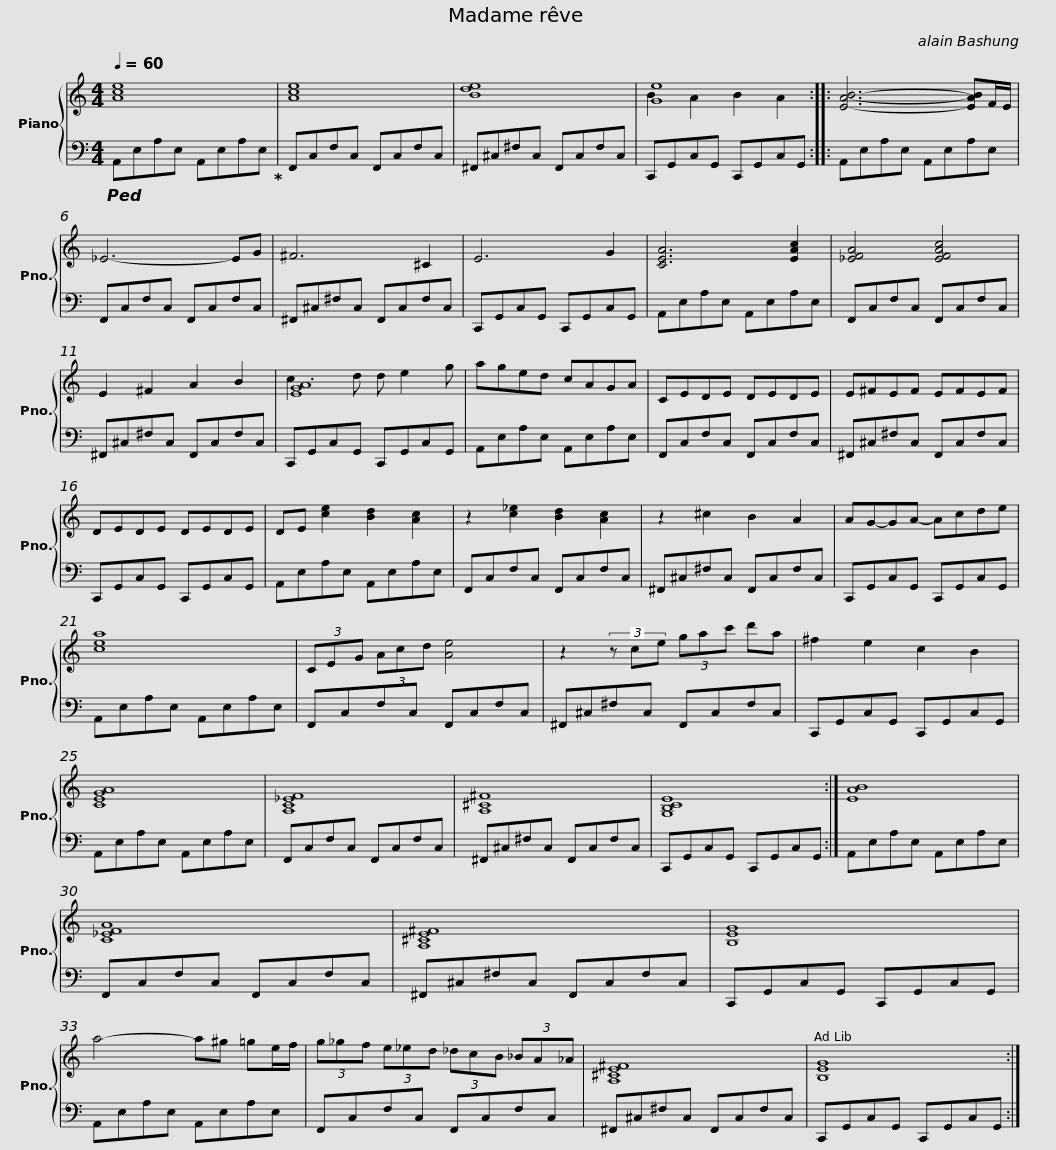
X:1
%%score { ( 1 3 ) | 2 }
L:1/8
Q:1/4=60
M:4/4
I:linebreak $
K:C
V:1 treble
V:3 treble
V:2 bass
V:1
 [Ace]8 | [Ace]8 | [Bde]8 | [Ge]8 :: [EAB]6- [EAB]F/E/ | %5
 _E6- EG |$ ^F6 ^C2 | E6 G2 | [CEA]6 [EAc]2 | [_EFA]4 [EFAc]4 | %10
 E2 ^F2 A2 B2 | [EGA]8 |$ aged cAGA | CEDE DEDE | E^FEF EFEF | %15
 DEDE DEDE | DE [ce]2 [Bd]2 [Ac]2 | z2 [c_e]2 [Bd]2 [Ac]2 |$ z2 ^c2 B2 A2 | AG-GA- Acde | %20
 [cea]8 | (3CEG (3Acd [Ae]4 | z2 (3z ce (3gac' d'a |$ ^f2 e2 c2 B2 | [CEGA]8 | %25
 [A,C_EF]8 | [A,^C^F]8 | [G,B,CE]8 :| [EAB]8 |$ [C_EFA]8 | %30
 [A,^CE^F]8 | [B,EG]8 | a4- a^g =ge/f/ |$ (3g_gf (3e_ed (3_dcB (3_BA_A | [A,^CE^F]8 | %35
 [B,EG]8 :| %36
V:2
!ped! A,,E,A,E, A,,E,A,E,!ped-up! | F,,C,F,C, F,,C,F,C, | ^F,,^C,^F,C, F,,C,F,C, | C,,G,,C,G,, C,,G,,C,G,, :: A,,E,A,E, A,,E,A,E, | %5
 F,,C,F,C, F,,C,F,C, |$ ^F,,^C,^F,C, F,,C,F,C, | C,,G,,C,G,, C,,G,,C,G,, | A,,E,A,E, A,,E,A,E, | F,,C,F,C, F,,C,F,C, | %10
 ^F,,^C,^F,C, F,,C,F,C, | C,,G,,C,G,, C,,G,,C,G,, |$ A,,E,A,E, A,,E,A,E, | F,,C,F,C, F,,C,F,C, | ^F,,^C,^F,C, F,,C,F,C, | %15
 C,,G,,C,G,, C,,G,,C,G,, | A,,E,A,E, A,,E,A,E, | F,,C,F,C, F,,C,F,C, |$ ^F,,^C,^F,C, F,,C,F,C, | C,,G,,C,G,, C,,G,,C,G,, | %20
 A,,E,A,E, A,,E,A,E, | F,,C,F,C, F,,C,F,C, | ^F,,^C,^F,C, F,,C,F,C, |$ C,,G,,C,G,, C,,G,,C,G,, | A,,E,A,E, A,,E,A,E, | %25
 F,,C,F,C, F,,C,F,C, | ^F,,^C,^F,C, F,,C,F,C, | C,,G,,C,G,, C,,G,,C,G,, :| A,,E,A,E, A,,E,A,E, |$ F,,C,F,C, F,,C,F,C, | %30
 ^F,,^C,^F,C, F,,C,F,C, | C,,G,,C,G,, C,,G,,C,G,, | A,,E,A,E, A,,E,A,E, |$ F,,C,F,C, F,,C,F,C, | ^F,,^C,^F,C, F,,C,F,C, | %35
 C,,G,,C,G,, C,,G,,C,G,, :| %36
V:3
 x8 | x8 | x8 | B2 A2 B2 A2 :: x8 | %5
 x8 |$ x8 | x8 | x8 | x8 | %10
 x8 | c3 d d e2 g |$ x8 | x8 | x8 | %15
 x8 | x8 | x8 |$ x8 | x8 | %20
 x8 | x8 | x8 |$ x8 | x8 | %25
 x8 | x8 | x8 :| x8 |$ x8 | %30
 x8 | x8 | x8 |$ x8 | x8 | %35
 x8 :| %36
